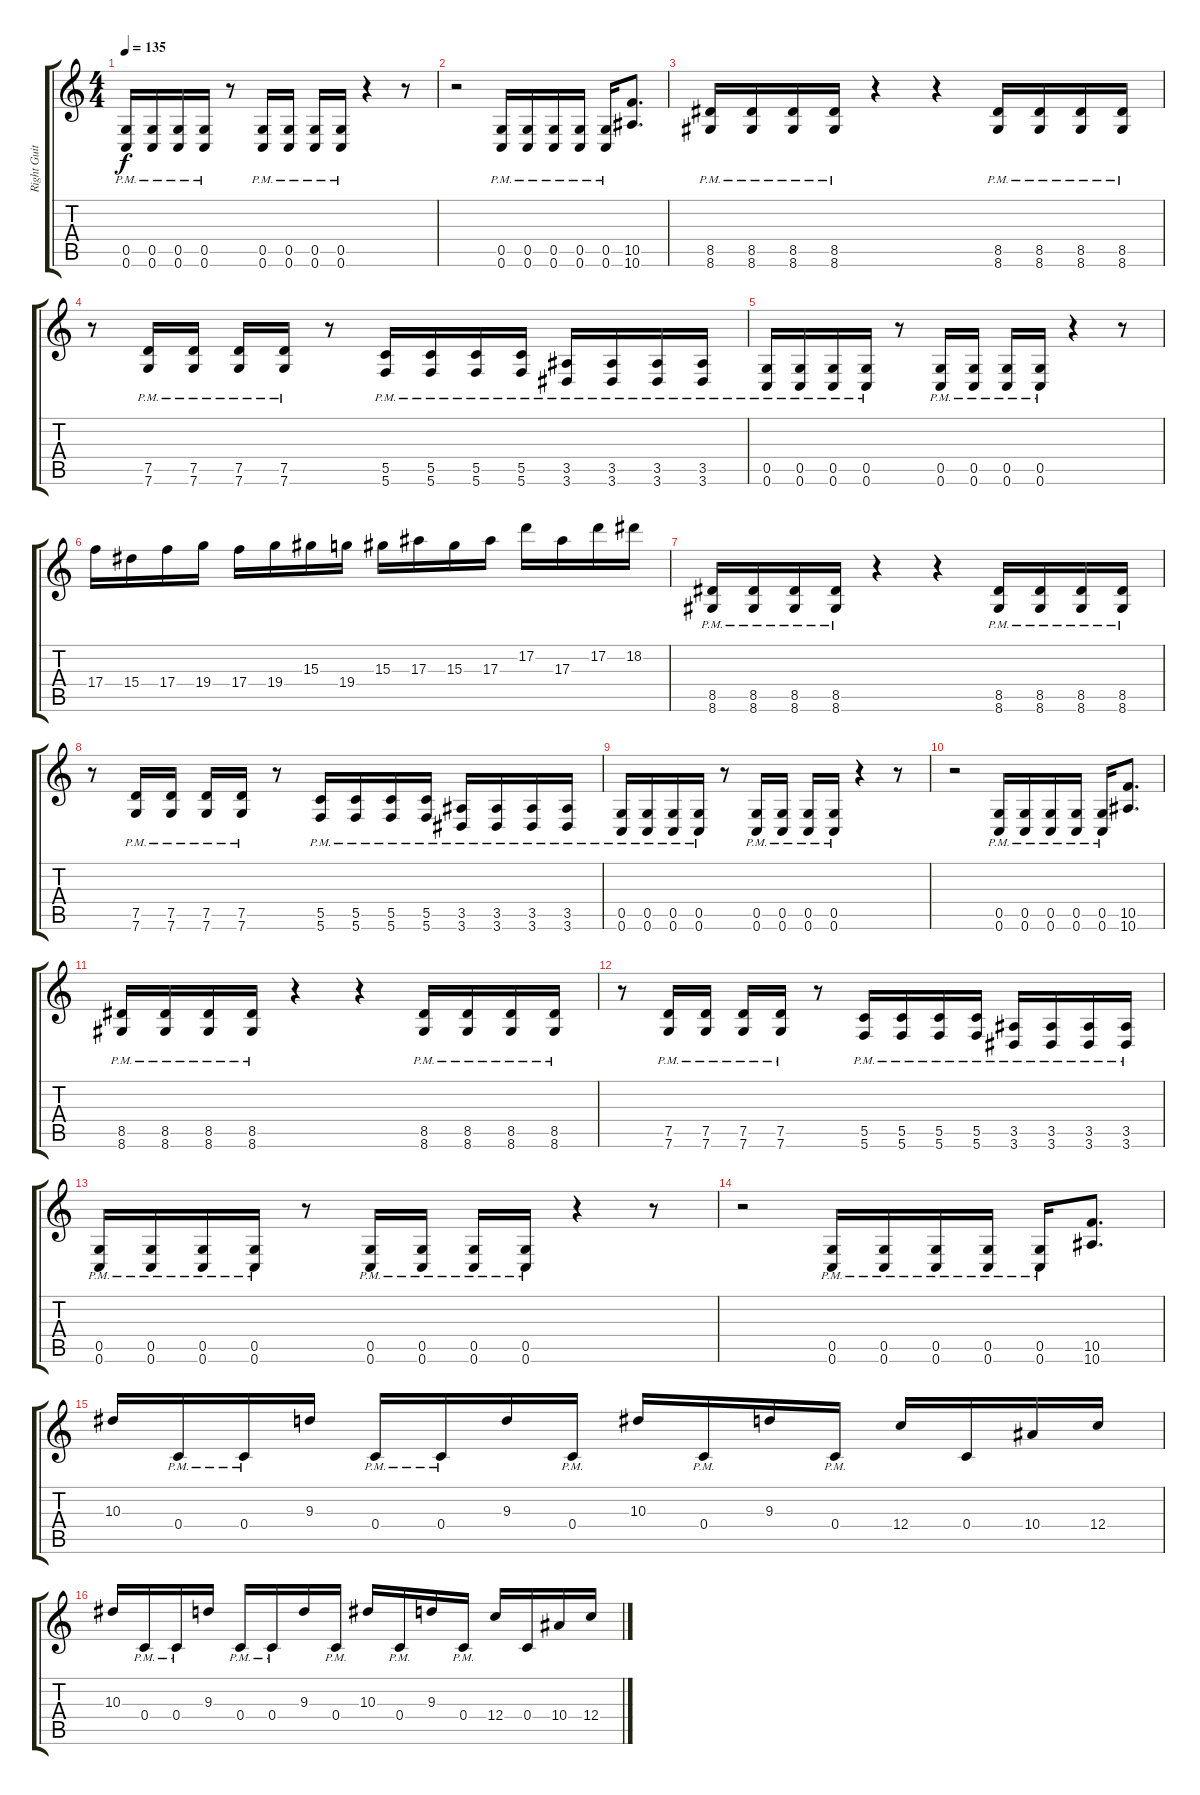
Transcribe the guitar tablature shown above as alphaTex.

\track ("Right Guitar" "Right Guit") {instrument distortionguitar}
\staff {score tabs}
\tuning (D4 A3 F3 C3 G2 C2) {hide}
\ts (4 4)
\tempo 135
\clef g2
\ks c
(0.5{pm} 0.6{pm}).16{dy f} (0.5{pm} 0.6{pm}).16 (0.5{pm} 0.6{pm}).16 (0.5{pm} 0.6{pm}).16 r.8 (0.5{pm} 0.6{pm}).16 (0.5{pm} 0.6{pm}).16 (0.5{pm} 0.6{pm}).16 (0.5{pm} 0.6{pm}).16 r.4 r.8 |
r.2 (0.5{pm} 0.6{pm}).16 (0.5{pm} 0.6{pm}).16 (0.5{pm} 0.6{pm}).16 (0.5{pm} 0.6{pm}).16 (0.5{pm} 0.6{pm}).16 (10.5 10.6).8{d} |
(8.5{pm} 8.6{pm}).16 (8.5{pm} 8.6{pm}).16 (8.5{pm} 8.6{pm}).16 (8.5{pm} 8.6{pm}).16 r.4 r.4 (8.5{pm} 8.6{pm}).16 (8.5{pm} 8.6{pm}).16 (8.5{pm} 8.6{pm}).16 (8.5{pm} 8.6{pm}).16 |
r.8 (7.5{pm} 7.6{pm}).16 (7.5{pm} 7.6{pm}).16 (7.5{pm} 7.6{pm}).16 (7.5{pm} 7.6{pm}).16 r.8 (5.5{pm} 5.6{pm}).16 (5.5{pm} 5.6{pm}).16 (5.5{pm} 5.6{pm}).16 (5.5{pm} 5.6{pm}).16 (3.5{pm} 3.6{pm}).16 (3.5{pm} 3.6{pm}).16 (3.5{pm} 3.6{pm}).16 (3.5{pm} 3.6{pm}).16 |
(0.5{pm} 0.6{pm}).16 (0.5{pm} 0.6{pm}).16 (0.5{pm} 0.6{pm}).16 (0.5{pm} 0.6{pm}).16 r.8 (0.5{pm} 0.6{pm}).16 (0.5{pm} 0.6{pm}).16 (0.5{pm} 0.6{pm}).16 (0.5{pm} 0.6{pm}).16 r.4 r.8 |
17.4.16 15.4.16 17.4.16 19.4.16 17.4.16 19.4.16 15.3.16 19.4.16 15.3.16 17.3.16 15.3.16 17.3.16 17.2.16 17.3.16 17.2.16 18.2.16 |
(8.5{pm} 8.6{pm}).16 (8.5{pm} 8.6{pm}).16 (8.5{pm} 8.6{pm}).16 (8.5{pm} 8.6{pm}).16 r.4 r.4 (8.5{pm} 8.6{pm}).16 (8.5{pm} 8.6{pm}).16 (8.5{pm} 8.6{pm}).16 (8.5{pm} 8.6{pm}).16 |
r.8 (7.5{pm} 7.6{pm}).16 (7.5{pm} 7.6{pm}).16 (7.5{pm} 7.6{pm}).16 (7.5{pm} 7.6{pm}).16 r.8 (5.5{pm} 5.6{pm}).16 (5.5{pm} 5.6{pm}).16 (5.5{pm} 5.6{pm}).16 (5.5{pm} 5.6{pm}).16 (3.5{pm} 3.6{pm}).16 (3.5{pm} 3.6{pm}).16 (3.5{pm} 3.6{pm}).16 (3.5{pm} 3.6{pm}).16 |
(0.5{pm} 0.6{pm}).16 (0.5{pm} 0.6{pm}).16 (0.5{pm} 0.6{pm}).16 (0.5{pm} 0.6{pm}).16 r.8 (0.5{pm} 0.6{pm}).16 (0.5{pm} 0.6{pm}).16 (0.5{pm} 0.6{pm}).16 (0.5{pm} 0.6{pm}).16 r.4 r.8 |
r.2 (0.5{pm} 0.6{pm}).16 (0.5{pm} 0.6{pm}).16 (0.5{pm} 0.6{pm}).16 (0.5{pm} 0.6{pm}).16 (0.5{pm} 0.6{pm}).16 (10.5 10.6).8{d} |
(8.5{pm} 8.6{pm}).16 (8.5{pm} 8.6{pm}).16 (8.5{pm} 8.6{pm}).16 (8.5{pm} 8.6{pm}).16 r.4 r.4 (8.5{pm} 8.6{pm}).16 (8.5{pm} 8.6{pm}).16 (8.5{pm} 8.6{pm}).16 (8.5{pm} 8.6{pm}).16 |
r.8 (7.5{pm} 7.6{pm}).16 (7.5{pm} 7.6{pm}).16 (7.5{pm} 7.6{pm}).16 (7.5{pm} 7.6{pm}).16 r.8 (5.5{pm} 5.6{pm}).16 (5.5{pm} 5.6{pm}).16 (5.5{pm} 5.6{pm}).16 (5.5{pm} 5.6{pm}).16 (3.5{pm} 3.6{pm}).16 (3.5{pm} 3.6{pm}).16 (3.5{pm} 3.6{pm}).16 (3.5{pm} 3.6{pm}).16 |
(0.5{pm} 0.6{pm}).16 (0.5{pm} 0.6{pm}).16 (0.5{pm} 0.6{pm}).16 (0.5{pm} 0.6{pm}).16 r.8 (0.5{pm} 0.6{pm}).16 (0.5{pm} 0.6{pm}).16 (0.5{pm} 0.6{pm}).16 (0.5{pm} 0.6{pm}).16 r.4 r.8 |
r.2 (0.5{pm} 0.6{pm}).16 (0.5{pm} 0.6{pm}).16 (0.5{pm} 0.6{pm}).16 (0.5{pm} 0.6{pm}).16 (0.5{pm} 0.6{pm}).16 (10.5 10.6).8{d} |
10.3.16 0.4{pm}.16 0.4{pm}.16 9.3.16 0.4{pm}.16 0.4{pm}.16 9.3.16 0.4{pm}.16 10.3.16 0.4{pm}.16 9.3.16 0.4{pm}.16 12.4.16 0.4.16 10.4.16 12.4.16 |
10.3.16 0.4{pm}.16 0.4{pm}.16 9.3.16 0.4{pm}.16 0.4{pm}.16 9.3.16 0.4{pm}.16 10.3.16 0.4{pm}.16 9.3.16 0.4{pm}.16 12.4.16 0.4.16 10.4.16 12.4.16
